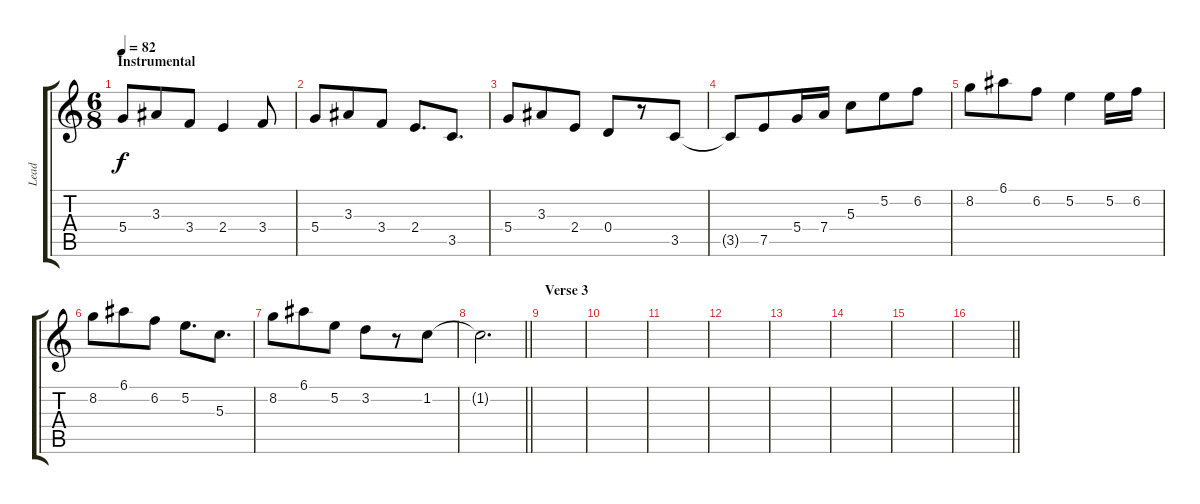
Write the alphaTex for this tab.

\track ("Lead" "Lead") {instrument distortionguitar}
\staff {score tabs}
\tuning (E4 B3 G3 D3 A2 E2) {hide}
\ts (6 8)
\section ("" "Instrumental")
\tempo 82
\clef g2
\ks c
5.4.8{dy f} 3.3.8 3.4.8 2.4.4 3.4.8 |
5.4.8 3.3.8 3.4.8 2.4.8{d} 3.5.8{d} |
5.4.8 3.3.8 2.4.8 0.4.8 r.8 3.5.8 |
3.5{t}.8 7.5.8 5.4.16 7.4.16 5.3.8 5.2.8 6.2.8 |
8.2.8 6.1.8 6.2.8 5.2.4 5.2.16 6.2.16 |
8.2.8 6.1.8 6.2.8 5.2.8{d} 5.3.8{d} |
8.2.8 6.1.8 5.2.8 3.2.8 r.8 1.2.8 |
\barLineRight lightlight
1.2{t}.2{d volume 3 balance 11} |
\section ("" "Verse 3")
|
|
|
|
|
|
|
\barLineRight lightlight
